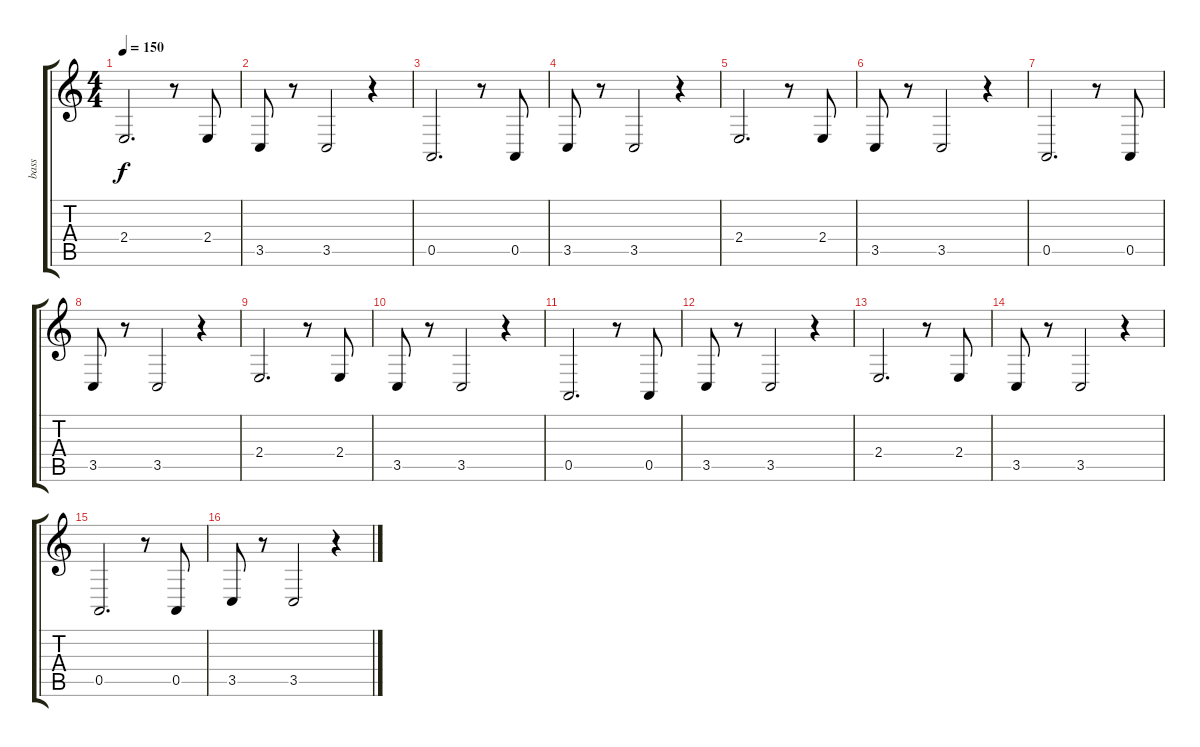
\track ("bass" "bass") {instrument lead8bassandlead}
\staff {score tabs}
\tuning (E4 B3 G3 D3 A2 E2) {hide}
\ts (4 4)
\tempo 150
\clef g2
\ks c
2.4.2{d dy f} r.8 2.4.8 |
3.5.8 r.8 3.5.2 r.4 |
0.5.2{d} r.8 0.5.8 |
3.5.8 r.8 3.5.2 r.4 |
2.4.2{d} r.8 2.4.8 |
3.5.8 r.8 3.5.2 r.4 |
0.5.2{d} r.8 0.5.8 |
3.5.8 r.8 3.5.2 r.4 |
2.4.2{d} r.8 2.4.8 |
3.5.8 r.8 3.5.2 r.4 |
0.5.2{d} r.8 0.5.8 |
3.5.8 r.8 3.5.2 r.4 |
2.4.2{d} r.8 2.4.8 |
3.5.8 r.8 3.5.2 r.4 |
0.5.2{d} r.8 0.5.8 |
3.5.8 r.8 3.5.2 r.4
